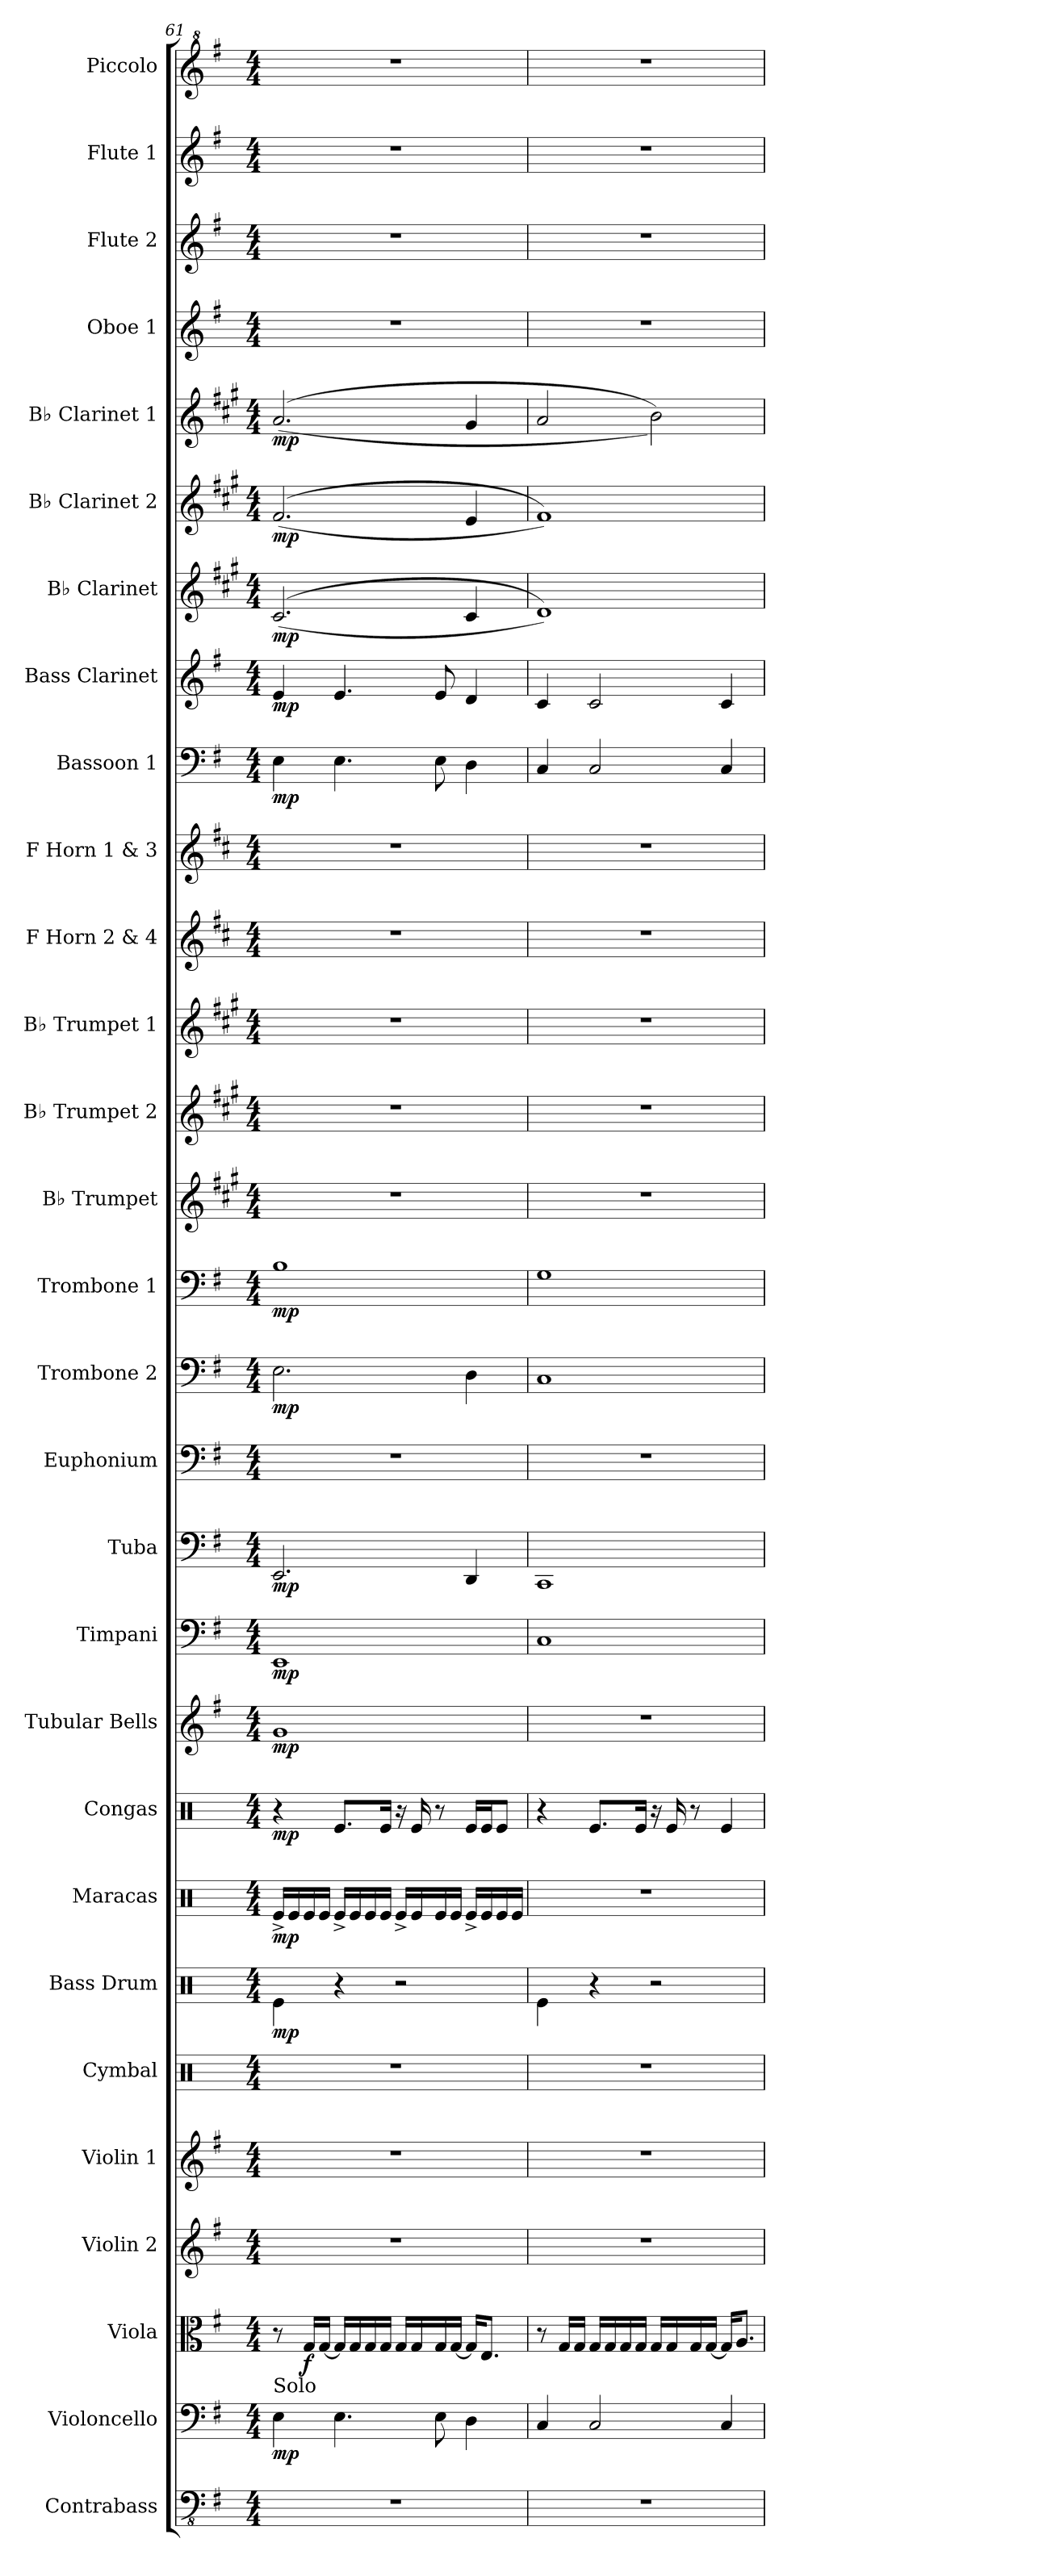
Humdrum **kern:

**kern	**kern	**dynam	**kern	**dynam	**kern	**kern	**kern	**kern	**dynam	**kern	**dynam	**kern	**dynam	**kern	**dynam	**kern	**dynam	**kern	**dynam	**kern	**kern	**dynam	**kern	**dynam	**kern	**kern	**kern	**kern	**kern	**kern	**dynam	**kern	**dynam	**kern	**dynam	**kern	**dynam	**kern	**dynam	**kern	**kern	**kern	**kern
*part29	*part28	*part28	*part27	*part27	*part26	*part25	*part24	*part23	*part23	*part22	*part22	*part21	*part21	*part20	*part20	*part19	*part19	*part18	*part18	*part17	*part16	*part16	*part15	*part15	*part14	*part13	*part12	*part11	*part10	*part9	*part9	*part8	*part8	*part7	*part7	*part6	*part6	*part5	*part5	*part4	*part3	*part2	*part1
*staff29	*staff28	*staff28	*staff27	*staff27	*staff26	*staff25	*staff24	*staff23	*staff23	*staff22	*staff22	*staff21	*staff21	*staff20	*staff20	*staff19	*staff19	*staff18	*staff18	*staff17	*staff16	*staff16	*staff15	*staff15	*staff14	*staff13	*staff12	*staff11	*staff10	*staff9	*staff9	*staff8	*staff8	*staff7	*staff7	*staff6	*staff6	*staff5	*staff5	*staff4	*staff3	*staff2	*staff1
*I"Contrabass	*I"Violoncello	*	*I"Viola	*	*I"Violin 2	*I"Violin 1	*I"Cymbal	*I"Bass Drum	*	*I"Maracas	*	*I"Congas	*	*I"Tubular Bells	*	*I"Timpani	*	*I"Tuba	*	*I"Euphonium	*I"Trombone 2	*	*I"Trombone 1	*	*I"B♭ Trumpet	*I"B♭ Trumpet 2	*I"B♭ Trumpet 1	*I"F Horn 2 &amp; 4	*I"F Horn 1 &amp; 3	*I"Bassoon 1	*	*I"Bass Clarinet	*	*I"B♭ Clarinet	*	*I"B♭ Clarinet 2	*	*I"B♭ Clarinet 1	*	*I"Oboe 1	*I"Flute 2	*I"Flute 1	*I"Piccolo
*I'Cb.	*I'Vc.	*	*I'Vla.	*	*I'Vln. 2	*I'Vln. 1	*I'Cym.	*I'B. Dr.	*	*I'Mrcs.	*	*I'Co.	*	*I'Tu. Be.	*	*I'Timp.	*	*I'Tba.	*	*I'Euph.	*I'Tbn. 2	*	*I'Tbn. 1	*	*I'B♭ Tpt.	*I'B♭ Tpt. 2	*I'B♭ Tpt. 1	*I'F Hn. 2 4	*I'F Hn. 1 3	*I'Bsn. 1	*	*I'B. Cl.	*	*I'B♭ Cl.	*	*I'B♭ Cl. 2	*	*I'B♭ Cl. 1	*	*I'Ob. 1	*I'Fl. 2	*I'Fl. 1	*I'Picc.
*clefFv4	*clefF4	*	*clefC3	*	*clefG2	*clefG2	*clefX	*clefX	*	*clefX	*	*clefX	*	*clefG2	*	*clefF4	*	*clefF4	*	*clefF4	*clefF4	*	*clefF4	*	*clefG2	*clefG2	*clefG2	*clefG2	*clefG2	*clefF4	*	*clefG2	*	*clefG2	*	*clefG2	*	*clefG2	*	*clefG2	*clefG2	*clefG2	*clefG^2
*	*	*	*	*	*	*	*	*	*	*	*	*	*	*	*	*	*	*	*	*	*	*	*	*	*ITrd1c2	*ITrd1c2	*ITrd1c2	*ITrd4c7	*ITrd4c7	*	*	*ITrd8c14	*	*ITrd1c2	*	*ITrd1c2	*	*ITrd1c2	*	*	*	*	*ITrd-7c-12
*k[f#]	*k[f#]	*	*k[f#]	*	*k[f#]	*k[f#]	*k[]	*k[]	*	*k[]	*	*k[]	*	*k[f#]	*	*k[f#]	*	*k[f#]	*	*k[f#]	*k[f#]	*	*k[f#]	*	*k[f#]	*k[f#]	*k[f#]	*k[f#]	*k[f#]	*k[f#]	*	*k[f#]	*	*k[f#]	*	*k[f#]	*	*k[f#]	*	*k[f#]	*k[f#]	*k[f#]	*k[f#]
*M4/4	*M4/4	*	*M4/4	*	*M4/4	*M4/4	*M4/4	*M4/4	*	*M4/4	*	*M4/4	*	*M4/4	*	*M4/4	*	*M4/4	*	*M4/4	*M4/4	*	*M4/4	*	*M4/4	*M4/4	*M4/4	*M4/4	*M4/4	*M4/4	*	*M4/4	*	*M4/4	*	*M4/4	*	*M4/4	*	*M4/4	*M4/4	*M4/4	*M4/4
=61	=61	=61	=61	=61	=61	=61	=61	=61	=61	=61	=61	=61	=61	=61	=61	=61	=61	=61	=61	=61	=61	=61	=61	=61	=61	=61	=61	=61	=61	=61	=61	=61	=61	=61	=61	=61	=61	=61	=61	=61	=61	=61	=61
!	!	!	!LO:TX:b:t=Solo	!	!	!	!	!	!	!	!	!	!	!	!	!	!	!	!	!	!	!	!	!	!	!	!	!	!	!	!	!	!	!	!	!	!	!	!	!	!	!	!
!	!	!LO:DY:b	!	!	!	!	!	!	!LO:DY:b	!	!LO:DY:b	!	!LO:DY:b	!	!LO:DY:b	!	!LO:DY:b	!	!LO:DY:b	!	!	!LO:DY:b	!	!LO:DY:b	!	!	!	!	!	!	!LO:DY:b	!	!LO:DY:b	!	!LO:DY:b	!	!LO:DY:b	!	!LO:DY:b	!	!	!	!
1r	4E\	mp	8r	.	1r	1r	1r	4Re\	mp	16Re^/LL	mp	4r	mp	1g	mp	1EE	mp	2.EE/	mp	1r	2.E\	mp	1B	mp	1r	1r	1r	1r	1r	4E\	mp	4E/	mp	((2.B/	mp	((2.e/	mp	((2.g/	mp	1r	1r	1r	1r
.	.	.	.	.	.	.	.	.	.	16Re/	.	.	.	.	.	.	.	.	.	.	.	.	.	.	.	.	.	.	.	.	.	.	.	.	.	.	.	.	.	.	.	.	.
!	!	!	!	!LO:DY:b	!	!	!	!	!	!	!	!	!	!	!	!	!	!	!	!	!	!	!	!	!	!	!	!	!	!	!	!	!	!	!	!	!	!	!	!	!	!	!
.	.	.	16G/LL	f	.	.	.	.	.	16Re/	.	.	.	.	.	.	.	.	.	.	.	.	.	.	.	.	.	.	.	.	.	.	.	.	.	.	.	.	.	.	.	.	.
.	.	.	[16G/JJ	.	.	.	.	.	.	16Re/JJ	.	.	.	.	.	.	.	.	.	.	.	.	.	.	.	.	.	.	.	.	.	.	.	.	.	.	.	.	.	.	.	.	.
.	4.E\	.	16G/LL]	.	.	.	.	4r	.	16Re^/LL	.	8.Re/L	.	.	.	.	.	.	.	.	.	.	.	.	.	.	.	.	.	4.E\	.	4.E/	.	.	.	.	.	.	.	.	.	.	.
.	.	.	16G/	.	.	.	.	.	.	16Re/	.	.	.	.	.	.	.	.	.	.	.	.	.	.	.	.	.	.	.	.	.	.	.	.	.	.	.	.	.	.	.	.	.
.	.	.	16G/	.	.	.	.	.	.	16Re/	.	.	.	.	.	.	.	.	.	.	.	.	.	.	.	.	.	.	.	.	.	.	.	.	.	.	.	.	.	.	.	.	.
.	.	.	16G/JJ	.	.	.	.	.	.	16Re/JJ	.	16Re/Jk	.	.	.	.	.	.	.	.	.	.	.	.	.	.	.	.	.	.	.	.	.	.	.	.	.	.	.	.	.	.	.
.	.	.	16G/LL	.	.	.	.	2r	.	16Re^/LL	.	16r	.	.	.	.	.	.	.	.	.	.	.	.	.	.	.	.	.	.	.	.	.	.	.	.	.	.	.	.	.	.	.
.	.	.	16G/	.	.	.	.	.	.	16Re/	.	16Re/	.	.	.	.	.	.	.	.	.	.	.	.	.	.	.	.	.	.	.	.	.	.	.	.	.	.	.	.	.	.	.
.	8E\	.	16G/	.	.	.	.	.	.	16Re/	.	8r	.	.	.	.	.	.	.	.	.	.	.	.	.	.	.	.	.	8E\	.	8E/	.	.	.	.	.	.	.	.	.	.	.
.	.	.	[16G/JJ	.	.	.	.	.	.	16Re/JJ	.	.	.	.	.	.	.	.	.	.	.	.	.	.	.	.	.	.	.	.	.	.	.	.	.	.	.	.	.	.	.	.	.
.	4D\	.	16G/KL]	.	.	.	.	.	.	16Re^/LL	.	16Re/LL	.	.	.	.	.	4DD/	.	.	4D\	.	.	.	.	.	.	.	.	4D\	.	4D/	.	4B/	.	4d/	.	4f#/	.	.	.	.	.
.	.	.	8.E/J	.	.	.	.	.	.	16Re/	.	16Re/J	.	.	.	.	.	.	.	.	.	.	.	.	.	.	.	.	.	.	.	.	.	.	.	.	.	.	.	.	.	.	.
.	.	.	.	.	.	.	.	.	.	16Re/	.	8Re/J	.	.	.	.	.	.	.	.	.	.	.	.	.	.	.	.	.	.	.	.	.	.	.	.	.	.	.	.	.	.	.
.	.	.	.	.	.	.	.	.	.	16Re/JJ	.	.	.	.	.	.	.	.	.	.	.	.	.	.	.	.	.	.	.	.	.	.	.	.	.	.	.	.	.	.	.	.	.
=62	=62	=62	=62	=62	=62	=62	=62	=62	=62	=62	=62	=62	=62	=62	=62	=62	=62	=62	=62	=62	=62	=62	=62	=62	=62	=62	=62	=62	=62	=62	=62	=62	=62	=62	=62	=62	=62	=62	=62	=62	=62	=62	=62
1r	4C/	.	8r	.	1r	1r	1r	4Re\	.	1r	.	4r	.	1r	.	1C	.	1CC	.	1r	1C	.	1G	.	1r	1r	1r	1r	1r	4C/	.	4C/	.	1c))	.	1e))	.	2g/	.	1r	1r	1r	1r
.	.	.	16G/LL	.	.	.	.	.	.	.	.	.	.	.	.	.	.	.	.	.	.	.	.	.	.	.	.	.	.	.	.	.	.	.	.	.	.	.	.	.	.	.	.
.	.	.	16G/JJ	.	.	.	.	.	.	.	.	.	.	.	.	.	.	.	.	.	.	.	.	.	.	.	.	.	.	.	.	.	.	.	.	.	.	.	.	.	.	.	.
.	2C/	.	16G/LL	.	.	.	.	4r	.	.	.	8.Re/L	.	.	.	.	.	.	.	.	.	.	.	.	.	.	.	.	.	2C/	.	2C/	.	.	.	.	.	.	.	.	.	.	.
.	.	.	16G/	.	.	.	.	.	.	.	.	.	.	.	.	.	.	.	.	.	.	.	.	.	.	.	.	.	.	.	.	.	.	.	.	.	.	.	.	.	.	.	.
.	.	.	16G/	.	.	.	.	.	.	.	.	.	.	.	.	.	.	.	.	.	.	.	.	.	.	.	.	.	.	.	.	.	.	.	.	.	.	.	.	.	.	.	.
.	.	.	16G/JJ	.	.	.	.	.	.	.	.	16Re/Jk	.	.	.	.	.	.	.	.	.	.	.	.	.	.	.	.	.	.	.	.	.	.	.	.	.	.	.	.	.	.	.
.	.	.	16G/LL	.	.	.	.	2r	.	.	.	16r	.	.	.	.	.	.	.	.	.	.	.	.	.	.	.	.	.	.	.	.	.	.	.	.	.	2a\))	.	.	.	.	.
.	.	.	16G/	.	.	.	.	.	.	.	.	16Re/	.	.	.	.	.	.	.	.	.	.	.	.	.	.	.	.	.	.	.	.	.	.	.	.	.	.	.	.	.	.	.
.	.	.	16G/	.	.	.	.	.	.	.	.	8r	.	.	.	.	.	.	.	.	.	.	.	.	.	.	.	.	.	.	.	.	.	.	.	.	.	.	.	.	.	.	.
.	.	.	[16G/JJ	.	.	.	.	.	.	.	.	.	.	.	.	.	.	.	.	.	.	.	.	.	.	.	.	.	.	.	.	.	.	.	.	.	.	.	.	.	.	.	.
.	4C/	.	16G/KL]	.	.	.	.	.	.	.	.	4Re/	.	.	.	.	.	.	.	.	.	.	.	.	.	.	.	.	.	4C/	.	4C/	.	.	.	.	.	.	.	.	.	.	.
.	.	.	8.A/J	.	.	.	.	.	.	.	.	.	.	.	.	.	.	.	.	.	.	.	.	.	.	.	.	.	.	.	.	.	.	.	.	.	.	.	.	.	.	.	.
=	=	=	=	=	=	=	=	=	=	=	=	=	=	=	=	=	=	=	=	=	=	=	=	=	=	=	=	=	=	=	=	=	=	=	=	=	=	=	=	=	=	=	=
*-	*-	*-	*-	*-	*-	*-	*-	*-	*-	*-	*-	*-	*-	*-	*-	*-	*-	*-	*-	*-	*-	*-	*-	*-	*-	*-	*-	*-	*-	*-	*-	*-	*-	*-	*-	*-	*-	*-	*-	*-	*-	*-	*-
